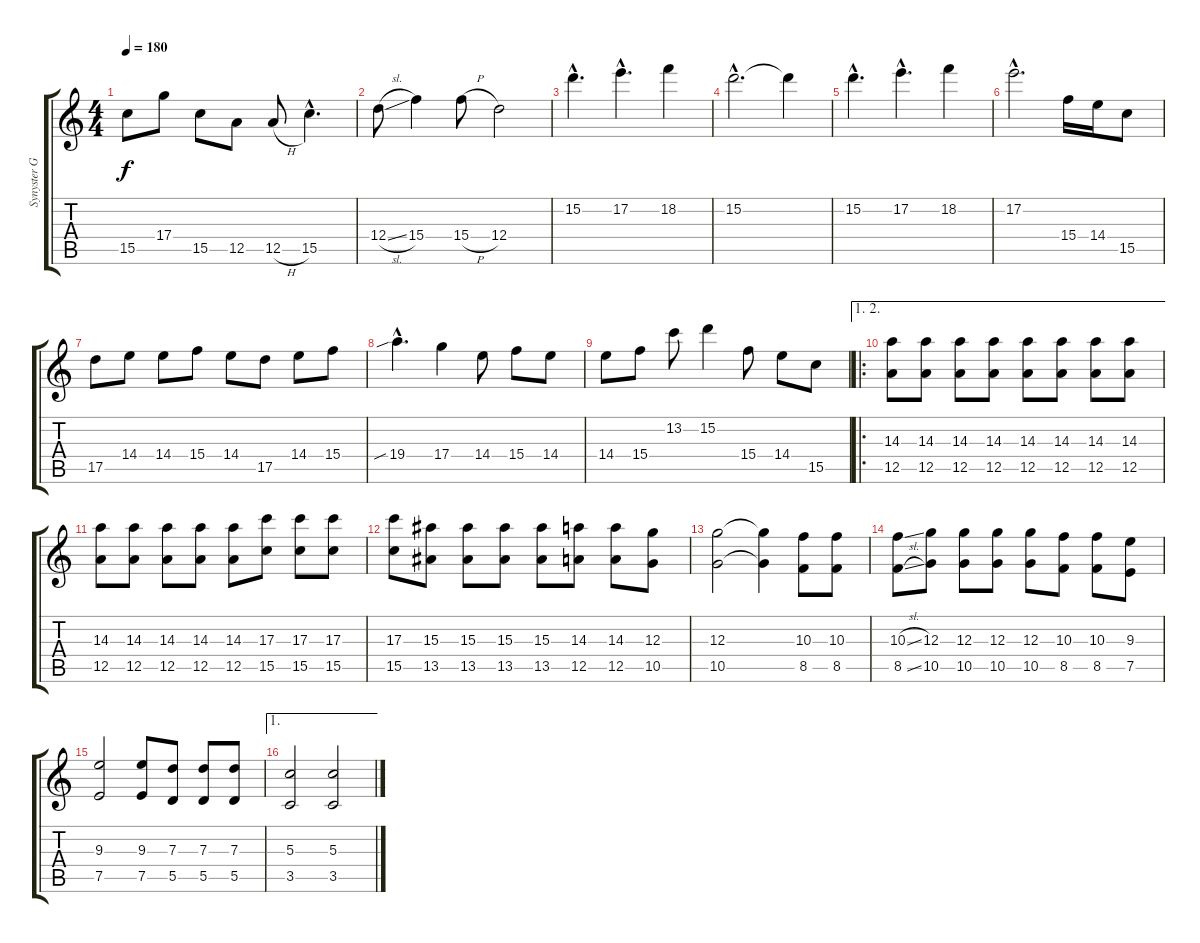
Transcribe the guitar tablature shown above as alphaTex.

\track ("Synyster Gates" "Synyster G") {instrument overdrivenguitar}
\staff {score tabs}
\tuning (E4 B3 G3 D3 A2 D2) {hide}
\ts (4 4)
\tempo 180
\clef g2
\ks c
15.5.8{dy f} 17.4.8 15.5.8 12.5.8 12.5{h}.8 15.5{hac}.4{d} |
12.4{sl}.8 15.4.4 15.4{h}.8 12.4.2 |
15.2{hac}.4{d} 17.2{hac}.4{d} 18.2.4 |
15.2{hac}.2{d} 15.2{t}.4 |
15.2{hac}.4{d} 17.2{hac}.4{d} 18.2.4 |
17.2{hac}.2{d} 15.4.16 14.4.16 15.5.8 |
17.5.8 14.4.8 14.4.8 15.4.8 14.4.8 17.5.8 14.4.8 15.4.8 |
19.4{sib hac}.4{d} 17.4.4 14.4.8 15.4.8 14.4.8 |
14.4.8 15.4.8 13.2.8 15.2.4 15.4.8 14.4.8 15.5.8 |
\ae (1 2)
\ro
(14.3 12.5).8{instrument overdrivenguitar} (14.3 12.5).8 (14.3 12.5).8 (14.3 12.5).8 (14.3 12.5).8 (14.3 12.5).8 (14.3 12.5).8 (14.3 12.5).8 |
(14.3 12.5).8 (14.3 12.5).8 (14.3 12.5).8 (14.3 12.5).8 (14.3 12.5).8 (17.3 15.5).8 (17.3 15.5).8 (17.3 15.5).8 |
(17.3 15.5).8 (15.3 13.5).8 (15.3 13.5).8 (15.3 13.5).8 (15.3 13.5).8 (14.3 12.5).8 (14.3 12.5).8 (12.3 10.5).8 |
(12.3 10.5).2 (12.3{t} 10.5{t}).4 (10.3 8.5).8 (10.3 8.5).8 |
(10.3{sl} 8.5{sl}).8 (12.3 10.5).8 (12.3 10.5).8 (12.3 10.5).8 (12.3 10.5).8 (10.3 8.5).8 (10.3 8.5).8 (9.3 7.5).8 |
(9.3 7.5).2 (9.3 7.5).8 (7.3 5.5).8 (7.3 5.5).8 (7.3 5.5).8 |
\ae 1
(5.3 3.5).2 (5.3 3.5).2
